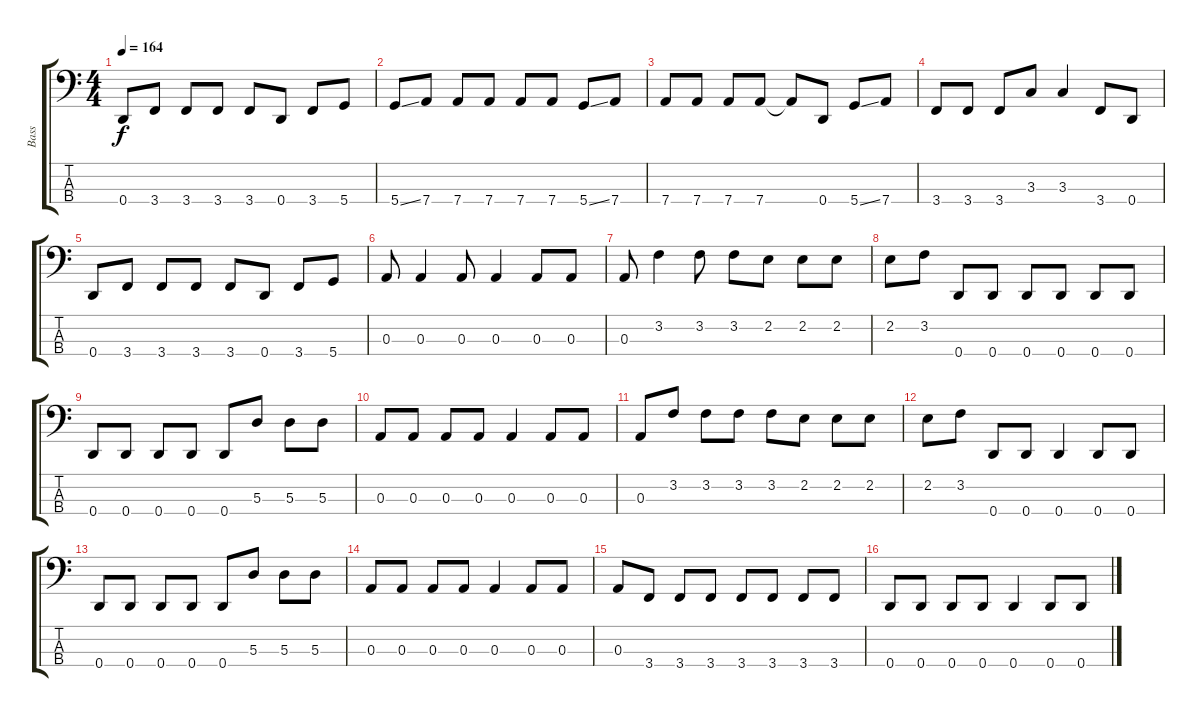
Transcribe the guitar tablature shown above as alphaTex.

\track ("Bass" "Bass") {instrument electricbasspick}
\staff {score tabs}
\tuning (G2 D2 A1 D1) {hide}
\ts (4 4)
\tempo 164
\clef f4
\ks c
0.4.8{dy f} 3.4.8 3.4.8 3.4.8 3.4.8 0.4.8 3.4.8 5.4.8 |
5.4{ss}.8 7.4.8 7.4.8 7.4.8 7.4.8 7.4.8 5.4{ss}.8 7.4.8 |
7.4.8 7.4.8 7.4.8 7.4.8 7.4{t}.8 0.4.8 5.4{ss}.8 7.4.8 |
3.4.8 3.4.8 3.4.8 3.3.8 3.3.4 3.4.8 0.4.8 |
0.4.8 3.4.8 3.4.8 3.4.8 3.4.8 0.4.8 3.4.8 5.4.8 |
0.3.8 0.3.4 0.3.8 0.3.4 0.3.8 0.3.8 |
0.3.8 3.2.4 3.2.8 3.2.8 2.2.8 2.2.8 2.2.8 |
2.2.8 3.2.8 0.4.8 0.4.8 0.4.8 0.4.8 0.4.8 0.4.8 |
0.4.8 0.4.8 0.4.8 0.4.8 0.4.8 5.3.8 5.3.8 5.3.8 |
0.3.8 0.3.8 0.3.8 0.3.8 0.3.4 0.3.8 0.3.8 |
0.3.8 3.2.8 3.2.8 3.2.8 3.2.8 2.2.8 2.2.8 2.2.8 |
2.2.8 3.2.8 0.4.8 0.4.8 0.4.4 0.4.8 0.4.8 |
0.4.8 0.4.8 0.4.8 0.4.8 0.4.8 5.3.8 5.3.8 5.3.8 |
0.3.8 0.3.8 0.3.8 0.3.8 0.3.4 0.3.8 0.3.8 |
0.3.8 3.4.8 3.4.8 3.4.8 3.4.8 3.4.8 3.4.8 3.4.8 |
0.4.8 0.4.8 0.4.8 0.4.8 0.4.4 0.4.8 0.4.8
